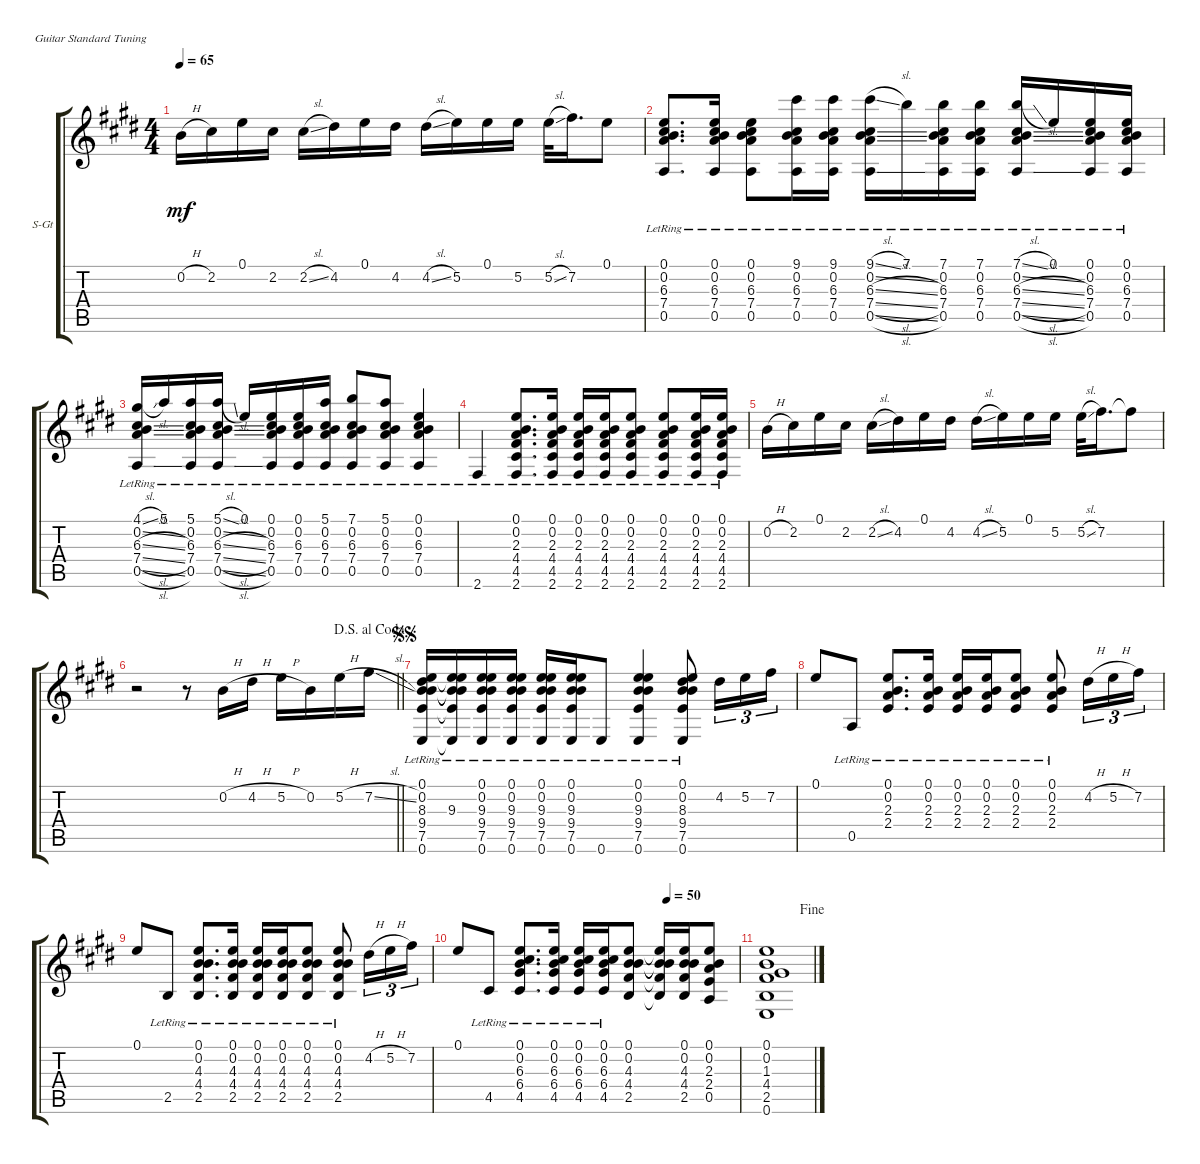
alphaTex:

\defaultSystemsLayout 4
\bracketExtendMode groupsimilarinstruments
\firstSystemTrackNameOrientation horizontal
\otherSystemsTrackNameOrientation horizontal
\track ("Steel Guitar" "S-Gt") {instrument acousticguitarsteel}
\staff {score tabs}
\tuning (E4 B3 G3 D3 A2 E2)
\ts (4 4)
\tempo 65
\clef g2
\ks e
0.2{h}.16{dy mf} 2.2.16 0.1.16 2.2.16 2.2{sl}.16 4.2.16 0.1.16 4.2.16 4.2{sl}.16 5.2.16 0.1.16 5.2.16 5.2{sl}.32 7.2.16{d} 0.1.8 |
(0.5{lr} 7.4{lr} 6.3{lr} 0.2{lr} 0.1{lr}).8{d} (0.5{lr} 7.4{lr} 6.3{lr} 0.2{lr} 0.1{lr}).16 (0.5{lr} 7.4{lr} 6.3{lr} 0.2{lr} 0.1{lr}).8 (0.5{lr} 7.4{lr} 6.3{lr} 0.2{lr} 9.1{lr}).16 (0.5{lr} 7.4{lr} 6.3{lr} 0.2{lr} 9.1{lr}).16 (0.5{sl lr} 7.4{sl lr} 6.3{sl lr} 0.2{sl lr} 9.1{sl lr}).16 7.1{lr}.16 (0.5{lr} 7.4{lr} 6.3{lr} 0.2{lr} 7.1{lr}).16 (0.5{lr} 7.4{lr} 6.3{lr} 0.2{lr} 7.1{lr}).16 (0.5{sl lr} 7.4{sl lr} 6.3{sl lr} 0.2{sl lr} 7.1{sl lr}).16 0.1{lr}.16 (0.5{lr} 7.4{lr} 6.3{lr} 0.2{lr} 0.1{lr}).16 (0.5{lr} 7.4{lr} 6.3{lr} 0.2{lr} 0.1{lr}).16 |
(0.5{sl lr} 7.4{sl lr} 6.3{sl lr} 0.2{sl lr} 4.1{sl lr}).16 5.1{lr}.16 (0.5{lr} 7.4{lr} 6.3{lr} 0.2{lr} 5.1{lr}).16 (0.5{sl lr} 7.4{sl lr} 6.3{sl lr} 0.2{sl lr} 5.1{sl lr}).16 0.1{lr}.16 (0.1{lr} 0.5 7.4 6.3 0.2).16 (0.5{lr} 7.4{lr} 6.3{lr} 0.2{lr} 0.1{lr}).16 (0.5{lr} 7.4{lr} 6.3{lr} 0.2{lr} 5.1{lr}).16 (0.5{lr} 7.4{lr} 6.3{lr} 0.2{lr} 7.1{lr}).8 (0.5{lr} 7.4{lr} 6.3{lr} 0.2{lr} 5.1{lr}).8 (0.5{lr} 7.4{lr} 6.3{lr} 0.2{lr} 0.1{lr}).4 |
2.6{lr}.4 (2.6{lr} 4.5{lr} 4.4{lr} 2.3{lr} 0.2{lr} 0.1{lr}).8{d} (2.6{lr} 4.5{lr} 4.4{lr} 2.3{lr} 0.2{lr} 0.1{lr}).16 (2.6{lr} 4.5{lr} 4.4{lr} 2.3{lr} 0.2{lr} 0.1{lr}).16 (2.6{lr} 4.5{lr} 4.4{lr} 2.3{lr} 0.2{lr} 0.1{lr}).16 (2.6{lr} 4.5{lr} 4.4{lr} 2.3{lr} 0.2{lr} 0.1{lr}).8 (2.6{lr} 4.5{lr} 4.4{lr} 2.3{lr} 0.2{lr} 0.1{lr}).8 (2.6{lr} 4.5{lr} 4.4{lr} 2.3{lr} 0.2{lr} 0.1{lr}).16 (2.6{lr} 4.5{lr} 4.4{lr} 2.3{lr} 0.2{lr} 0.1{lr}).16 |
0.2{h}.16 2.2.16 0.1.16 2.2.16 2.2{sl}.16 4.2.16 0.1.16 4.2.16 4.2{sl}.16 5.2.16 0.1.16 5.2.16 5.2{sl}.32 7.2.16{d} 7.2{t}.8 |
\jump dalsegnoalcoda
\barLineRight lightlight
r.2 r.8 0.2{h}.16 4.2{h}.16 5.2{h}.16 0.2.16 5.2{h}.16 7.2{sl}.16 |
\jump segnosegno
(0.6{lr} 7.5{lr} 9.4{lr} 8.3{lr} 0.2{lr} 0.1{lr}).16 (0.6{lr t} 7.5{lr t} 9.4{lr t} 9.3{lr} 0.2{lr t} 0.1{lr t}).16 (0.6{lr} 7.5{lr} 9.4{lr} 9.3{lr} 0.2{lr} 0.1{lr}).16 (0.6{lr} 7.5{lr} 9.4{lr} 9.3{lr} 0.2{lr} 0.1{lr}).16 (0.6{lr} 7.5{lr} 9.4{lr} 9.3{lr} 0.2{lr} 0.1{lr}).16 (0.6{lr} 7.5{lr} 9.4{lr} 9.3{lr} 0.2{lr} 0.1{lr}).16 0.6{lr}.8 (0.6{lr} 7.5{lr} 9.4{lr} 9.3{lr} 0.2{lr} 0.1{lr}).4 (0.6{lr} 7.5{lr} 9.4{lr} 8.3{lr} 0.2{lr} 0.1{lr}).8 4.2.16{tu (3 2)} 5.2.16{tu (3 2)} 7.2.16{tu (3 2)} |
0.1.8 0.5{lr}.8 (2.4{lr} 2.3{lr} 0.2{lr} 0.1{lr}).8{d} (2.4{lr} 2.3{lr} 0.2{lr} 0.1{lr}).16 (2.4{lr} 2.3{lr} 0.2{lr} 0.1{lr}).16 (2.4{lr} 2.3{lr} 0.2{lr} 0.1{lr}).16 (2.4{lr} 2.3{lr} 0.2{lr} 0.1{lr}).8 (2.4{lr} 2.3{lr} 0.2{lr} 0.1{lr}).8 4.2{h}.16{tu (3 2)} 5.2{h}.16{tu (3 2)} 7.2.16{tu (3 2)} |
0.1.8 2.5{lr}.8 (4.4{lr} 4.3{lr} 0.2{lr} 0.1{lr} 2.5{lr}).8{d} (4.4{lr} 4.3{lr} 0.2{lr} 0.1{lr} 2.5{lr}).16 (4.4{lr} 4.3{lr} 0.2{lr} 0.1{lr} 2.5{lr}).16 (4.4{lr} 4.3{lr} 0.2{lr} 0.1{lr} 2.5{lr}).16 (4.4{lr} 4.3{lr} 0.2{lr} 0.1{lr} 2.5{lr}).8 (4.4{lr} 4.3{lr} 0.2{lr} 0.1{lr} 2.5{lr}).8 4.2{h}.16{tu (3 2)} 5.2{h}.16{tu (3 2)} 7.2.16{tu (3 2)} |
\tempo (50 0.745562)
0.1.8 4.5{lr}.8 (4.5{lr} 6.4{lr} 6.3{lr} 0.2{lr} 0.1{lr}).8{d} (4.5{lr} 6.4{lr} 6.3{lr} 0.2{lr} 0.1{lr}).16 (4.5{lr} 6.4{lr} 6.3{lr} 0.2{lr} 0.1{lr}).16 (4.5{lr} 6.4{lr} 6.3{lr} 0.2{lr} 0.1{lr}).16 (2.5 4.4 4.3 0.2 0.1).8 (2.5{t} 4.4{t} 4.3{t} 0.2{t} 0.1{t}).16 (2.5 4.4 4.3 0.2 0.1).16 (0.5 2.4 2.3 0.2 0.1).8 |
\jump fine
(0.6 2.5 4.4 1.3 0.2 0.1).1
